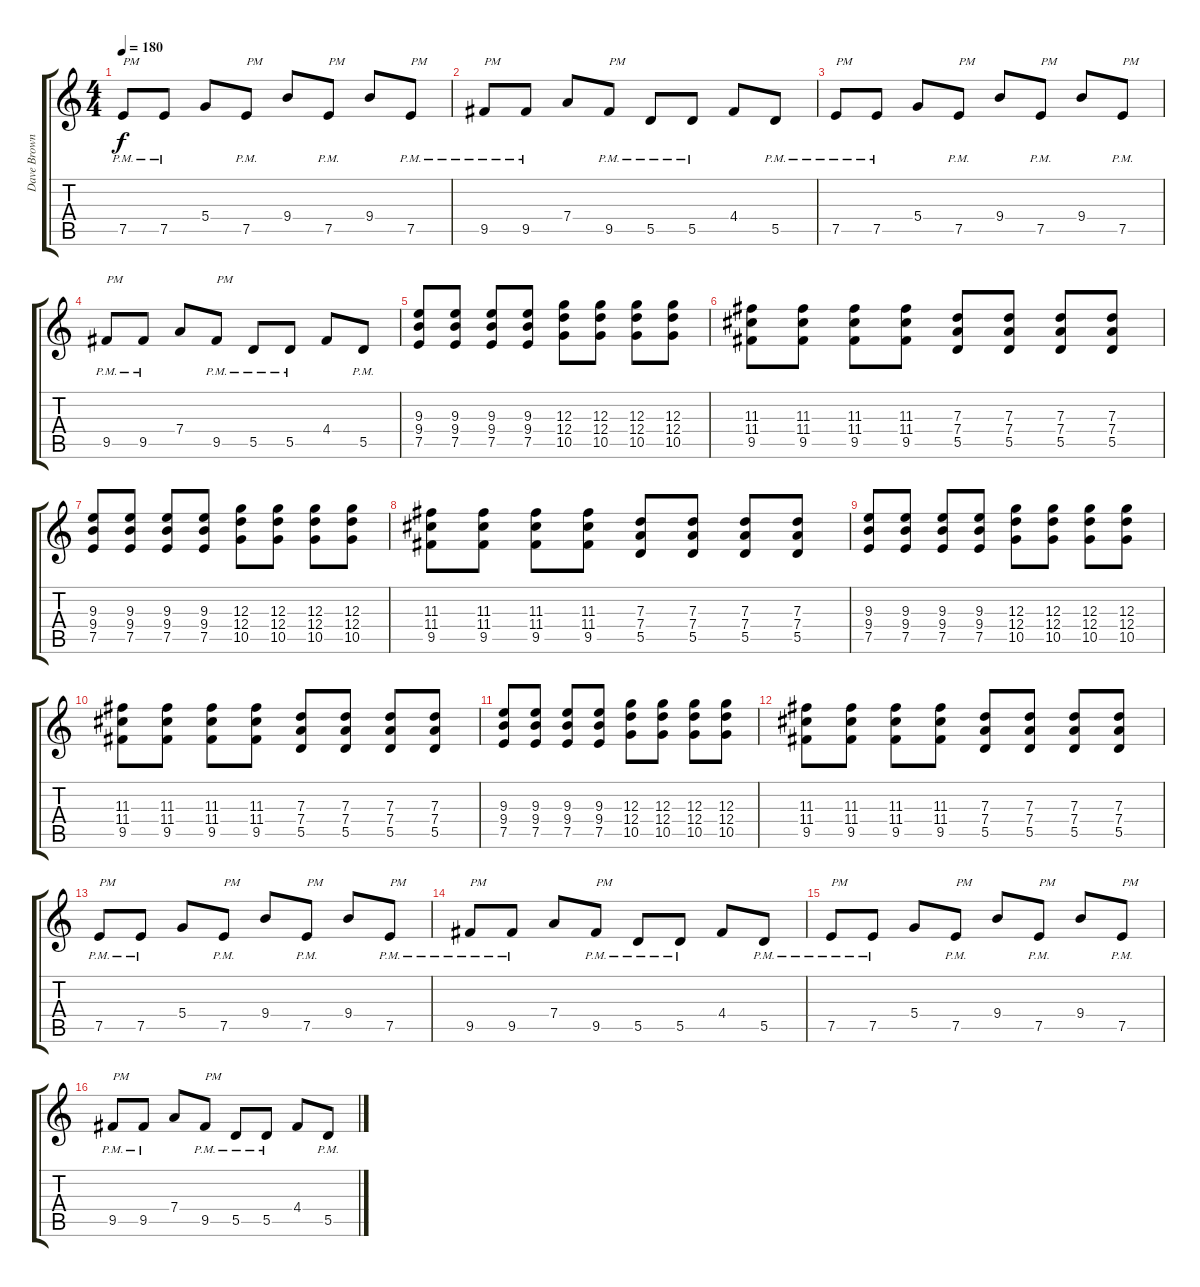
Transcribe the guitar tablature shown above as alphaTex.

\track ("Dave Brownsound" "Dave Brown") {instrument distortionguitar}
\staff {score tabs}
\tuning (E4 B3 G3 D3 A2 D2) {hide}
\ts (4 4)
\tempo 180
\clef g2
\ks c
7.5{pm}.8{txt "PM" dy f instrument distortionguitar} 7.5{pm}.8 5.4.8 7.5{pm}.8{txt "PM"} 9.4.8 7.5{pm}.8{txt "PM"} 9.4.8 7.5{pm}.8{txt "PM"} |
9.5{pm}.8{txt "PM"} 9.5{pm}.8 7.4.8 9.5{pm}.8{txt "PM"} 5.5{pm}.8 5.5{pm}.8 4.4.8 5.5{pm}.8 |
7.5{pm}.8{txt "PM"} 7.5{pm}.8 5.4.8 7.5{pm}.8{txt "PM"} 9.4.8 7.5{pm}.8{txt "PM"} 9.4.8 7.5{pm}.8{txt "PM"} |
9.5{pm}.8{txt "PM"} 9.5{pm}.8 7.4.8 9.5{pm}.8{txt "PM"} 5.5{pm}.8 5.5{pm}.8 4.4.8 5.5{pm}.8 |
(9.3 9.4 7.5).8 (9.3 9.4 7.5).8 (9.3 9.4 7.5).8 (9.3 9.4 7.5).8 (12.3 12.4 10.5).8 (12.3 12.4 10.5).8 (12.3 12.4 10.5).8 (12.3 12.4 10.5).8 |
(11.3 11.4 9.5).8 (11.3 11.4 9.5).8 (11.3 11.4 9.5).8 (11.3 11.4 9.5).8 (7.3 7.4 5.5).8 (7.3 7.4 5.5).8 (7.3 7.4 5.5).8 (7.3 7.4 5.5).8 |
(9.3 9.4 7.5).8 (9.3 9.4 7.5).8 (9.3 9.4 7.5).8 (9.3 9.4 7.5).8 (12.3 12.4 10.5).8 (12.3 12.4 10.5).8 (12.3 12.4 10.5).8 (12.3 12.4 10.5).8 |
(11.3 11.4 9.5).8 (11.3 11.4 9.5).8 (11.3 11.4 9.5).8 (11.3 11.4 9.5).8 (7.3 7.4 5.5).8 (7.3 7.4 5.5).8 (7.3 7.4 5.5).8 (7.3 7.4 5.5).8 |
(9.3 9.4 7.5).8 (9.3 9.4 7.5).8 (9.3 9.4 7.5).8 (9.3 9.4 7.5).8 (12.3 12.4 10.5).8 (12.3 12.4 10.5).8 (12.3 12.4 10.5).8 (12.3 12.4 10.5).8 |
(11.3 11.4 9.5).8 (11.3 11.4 9.5).8 (11.3 11.4 9.5).8 (11.3 11.4 9.5).8 (7.3 7.4 5.5).8 (7.3 7.4 5.5).8 (7.3 7.4 5.5).8 (7.3 7.4 5.5).8 |
(9.3 9.4 7.5).8 (9.3 9.4 7.5).8 (9.3 9.4 7.5).8 (9.3 9.4 7.5).8 (12.3 12.4 10.5).8 (12.3 12.4 10.5).8 (12.3 12.4 10.5).8 (12.3 12.4 10.5).8 |
(11.3 11.4 9.5).8 (11.3 11.4 9.5).8 (11.3 11.4 9.5).8 (11.3 11.4 9.5).8 (7.3 7.4 5.5).8 (7.3 7.4 5.5).8 (7.3 7.4 5.5).8 (7.3 7.4 5.5).8 |
7.5{pm}.8{txt "PM"} 7.5{pm}.8 5.4.8 7.5{pm}.8{txt "PM"} 9.4.8 7.5{pm}.8{txt "PM"} 9.4.8 7.5{pm}.8{txt "PM"} |
9.5{pm}.8{txt "PM"} 9.5{pm}.8 7.4.8 9.5{pm}.8{txt "PM"} 5.5{pm}.8 5.5{pm}.8 4.4.8 5.5{pm}.8 |
7.5{pm}.8{txt "PM"} 7.5{pm}.8 5.4.8 7.5{pm}.8{txt "PM"} 9.4.8 7.5{pm}.8{txt "PM"} 9.4.8 7.5{pm}.8{txt "PM"} |
9.5{pm}.8{txt "PM"} 9.5{pm}.8 7.4.8 9.5{pm}.8{txt "PM"} 5.5{pm}.8 5.5{pm}.8 4.4.8 5.5{pm}.8
